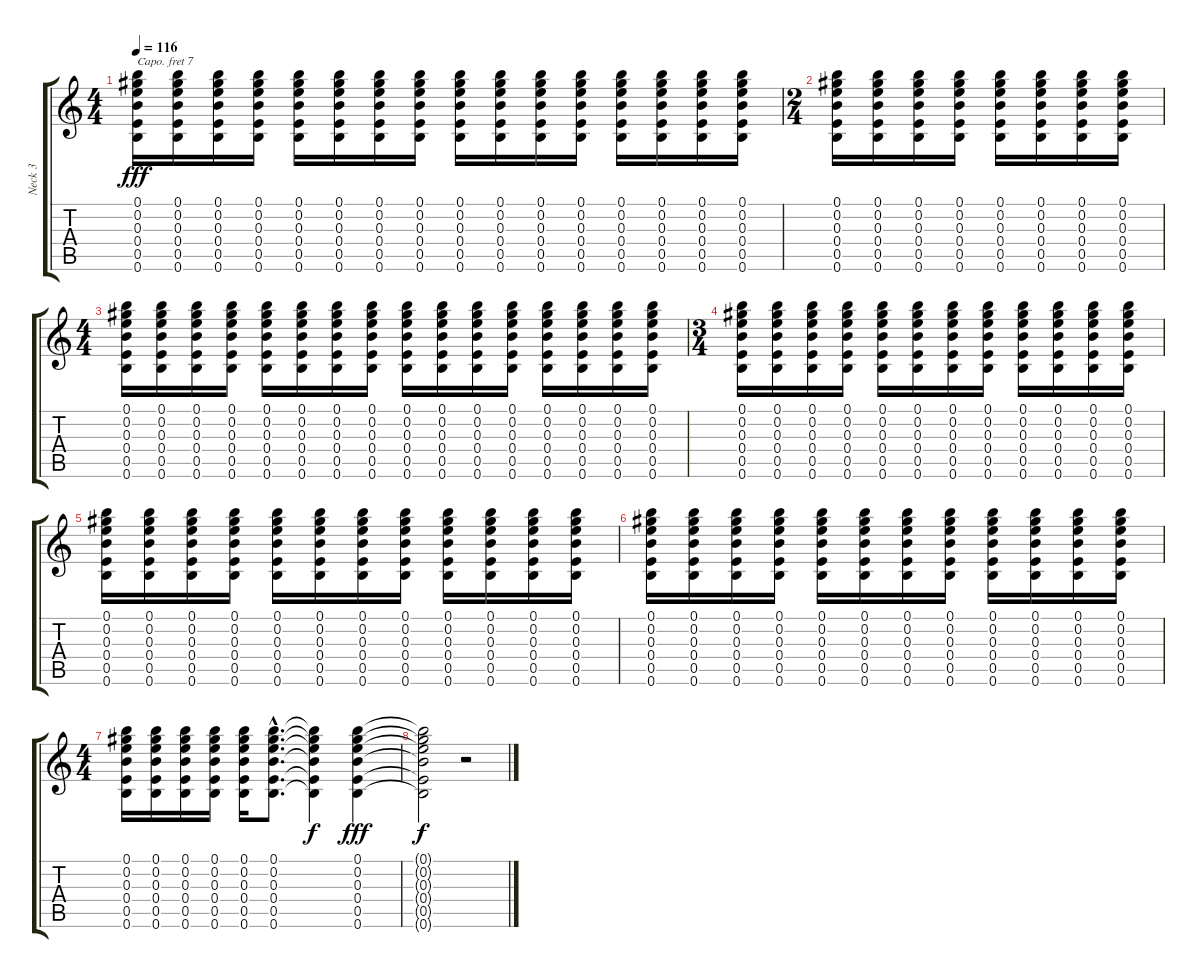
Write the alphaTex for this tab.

\track ("Neck 3" "Neck 3") {instrument electricguitarclean}
\staff {score tabs}
\capo 7
\tuning (E4 Db4 A3 E3 A2 E2) {hide}
\ts (4 4)
\tempo 116
\clef g2
\ks c
(0.1 0.2 0.3 0.4 0.5 0.6).16{dy fff} (0.1 0.2 0.3 0.4 0.5 0.6).16 (0.1 0.2 0.3 0.4 0.5 0.6).16 (0.1 0.2 0.3 0.4 0.5 0.6).16 (0.1 0.2 0.3 0.4 0.5 0.6).16 (0.1 0.2 0.3 0.4 0.5 0.6).16 (0.1 0.2 0.3 0.4 0.5 0.6).16 (0.1 0.2 0.3 0.4 0.5 0.6).16 (0.1 0.2 0.3 0.4 0.5 0.6).16 (0.1 0.2 0.3 0.4 0.5 0.6).16 (0.1 0.2 0.3 0.4 0.5 0.6).16 (0.1 0.2 0.3 0.4 0.5 0.6).16 (0.1 0.2 0.3 0.4 0.5 0.6).16 (0.1 0.2 0.3 0.4 0.5 0.6).16 (0.1 0.2 0.3 0.4 0.5 0.6).16 (0.1 0.2 0.3 0.4 0.5 0.6).16 |
\ts (2 4)
(0.1 0.2 0.3 0.4 0.5 0.6).16 (0.1 0.2 0.3 0.4 0.5 0.6).16 (0.1 0.2 0.3 0.4 0.5 0.6).16 (0.1 0.2 0.3 0.4 0.5 0.6).16 (0.1 0.2 0.3 0.4 0.5 0.6).16 (0.1 0.2 0.3 0.4 0.5 0.6).16 (0.1 0.2 0.3 0.4 0.5 0.6).16 (0.1 0.2 0.3 0.4 0.5 0.6).16 |
\ts (4 4)
(0.1 0.2 0.3 0.4 0.5 0.6).16 (0.1 0.2 0.3 0.4 0.5 0.6).16 (0.1 0.2 0.3 0.4 0.5 0.6).16 (0.1 0.2 0.3 0.4 0.5 0.6).16 (0.1 0.2 0.3 0.4 0.5 0.6).16 (0.1 0.2 0.3 0.4 0.5 0.6).16 (0.1 0.2 0.3 0.4 0.5 0.6).16 (0.1 0.2 0.3 0.4 0.5 0.6).16 (0.1 0.2 0.3 0.4 0.5 0.6).16 (0.1 0.2 0.3 0.4 0.5 0.6).16 (0.1 0.2 0.3 0.4 0.5 0.6).16 (0.1 0.2 0.3 0.4 0.5 0.6).16 (0.1 0.2 0.3 0.4 0.5 0.6).16 (0.1 0.2 0.3 0.4 0.5 0.6).16 (0.1 0.2 0.3 0.4 0.5 0.6).16 (0.1 0.2 0.3 0.4 0.5 0.6).16 |
\ts (3 4)
(0.1 0.2 0.3 0.4 0.5 0.6).16 (0.1 0.2 0.3 0.4 0.5 0.6).16 (0.1 0.2 0.3 0.4 0.5 0.6).16 (0.1 0.2 0.3 0.4 0.5 0.6).16 (0.1 0.2 0.3 0.4 0.5 0.6).16 (0.1 0.2 0.3 0.4 0.5 0.6).16 (0.1 0.2 0.3 0.4 0.5 0.6).16 (0.1 0.2 0.3 0.4 0.5 0.6).16 (0.1 0.2 0.3 0.4 0.5 0.6).16 (0.1 0.2 0.3 0.4 0.5 0.6).16 (0.1 0.2 0.3 0.4 0.5 0.6).16 (0.1 0.2 0.3 0.4 0.5 0.6).16 |
(0.1 0.2 0.3 0.4 0.5 0.6).16 (0.1 0.2 0.3 0.4 0.5 0.6).16 (0.1 0.2 0.3 0.4 0.5 0.6).16 (0.1 0.2 0.3 0.4 0.5 0.6).16 (0.1 0.2 0.3 0.4 0.5 0.6).16 (0.1 0.2 0.3 0.4 0.5 0.6).16 (0.1 0.2 0.3 0.4 0.5 0.6).16 (0.1 0.2 0.3 0.4 0.5 0.6).16 (0.1 0.2 0.3 0.4 0.5 0.6).16 (0.1 0.2 0.3 0.4 0.5 0.6).16 (0.1 0.2 0.3 0.4 0.5 0.6).16 (0.1 0.2 0.3 0.4 0.5 0.6).16 |
(0.1 0.2 0.3 0.4 0.5 0.6).16 (0.1 0.2 0.3 0.4 0.5 0.6).16 (0.1 0.2 0.3 0.4 0.5 0.6).16 (0.1 0.2 0.3 0.4 0.5 0.6).16 (0.1 0.2 0.3 0.4 0.5 0.6).16 (0.1 0.2 0.3 0.4 0.5 0.6).16 (0.1 0.2 0.3 0.4 0.5 0.6).16 (0.1 0.2 0.3 0.4 0.5 0.6).16 (0.1 0.2 0.3 0.4 0.5 0.6).16 (0.1 0.2 0.3 0.4 0.5 0.6).16 (0.1 0.2 0.3 0.4 0.5 0.6).16 (0.1 0.2 0.3 0.4 0.5 0.6).16 |
\ts (4 4)
(0.1 0.2 0.3 0.4 0.5 0.6).16 (0.1 0.2 0.3 0.4 0.5 0.6).16 (0.1 0.2 0.3 0.4 0.5 0.6).16 (0.1 0.2 0.3 0.4 0.5 0.6).16 (0.1 0.2 0.3 0.4 0.5 0.6).16 (0.1{hac} 0.2{hac} 0.3{hac} 0.4{hac} 0.5{hac} 0.6{hac}).8{d} (0.1{t} 0.2{t} 0.3{t} 0.4{t} 0.5{t} 0.6{t}).4{dy f} (0.1 0.2 0.3 0.4 0.5 0.6).4{dy fff} |
(0.1{t} 0.2{t} 0.3{t} 0.4{t} 0.5{t} 0.6{t}).2{dy f} r.2
